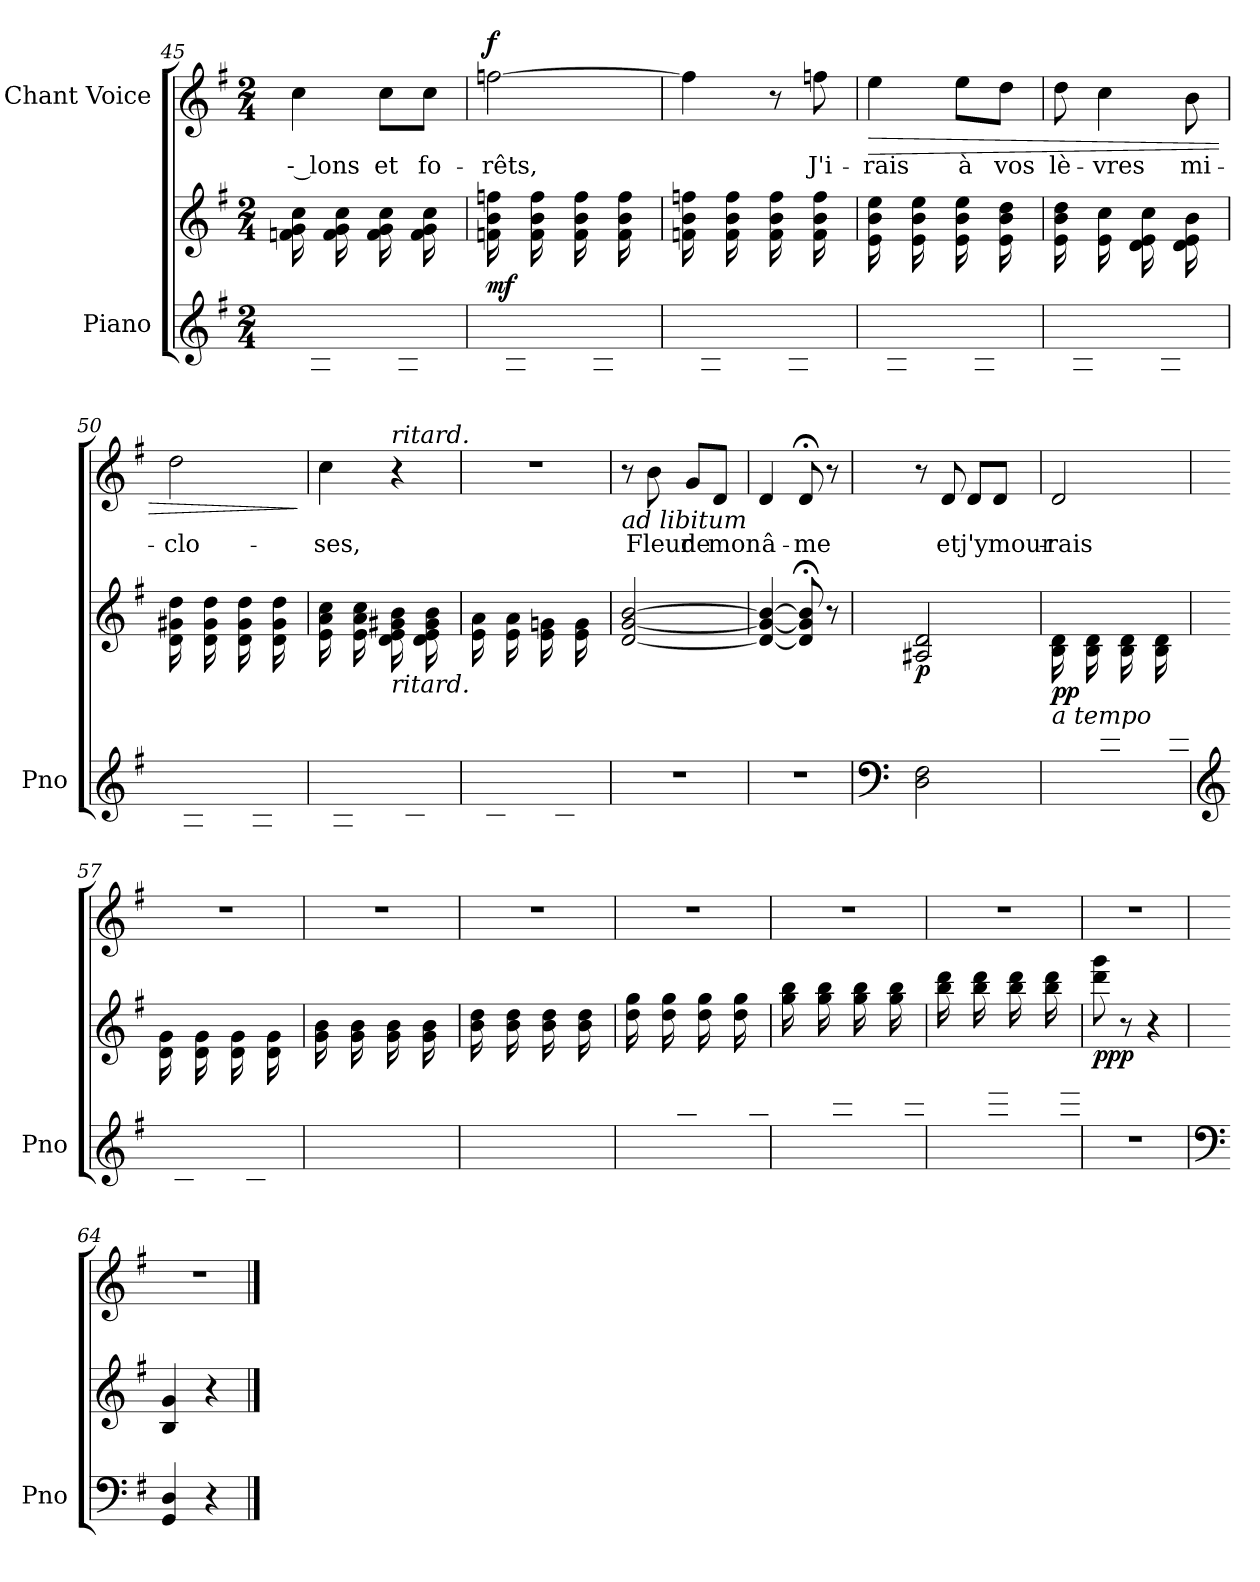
**kern	**kern	**dynam	**kern	**text	**dynam
*part2	*part2	*part2	*part1	*part1	*part1
*staff3	*staff2	*staff2/3	*staff1	*staff1	*staff1
*I"Piano	*	*	*I"Chant Voice	*	*
*I'Pno	*	*	*	*	*
!!LO:PB:g=z
*clefG2	*clefG2	*	*clefG2	*	*
*k[f#]	*k[f#]	*	*k[f#]	*	*
*M2/4	*M2/4	*	*M2/4	*	*
=45	=45	=45	=45	=45	=45
*^	*	*	*	*	*
!	!	!	!	!	!LO:LY:b	!
16ryy	2ryy	16fn\ 16g\ 16cc\LL	.	4cc\	-- lons	.
16A/	.	16ryy	.	.	.	.
16ryy	.	16f\ 16g\ 16cc\	.	.	.	.
16en/JJ	.	16ryy	.	.	.	.
!	!	!	!	!	!LO:LY:b	!
16ryy	.	16f\ 16g\ 16cc\LL	.	8cc\L	et	.
16A/	.	16ryy	.	.	.	.
!	!	!	!	!	!LO:LY:b	!
16ryy	.	16f\ 16g\ 16cc\	.	8cc\J	fo-	.
16e/JJ	.	16ryy	.	.	.	.
=46	=46	=46	=46	=46	=46	=46
!	!	!	!LO:DY:a=2	!	!LO:LY:b	!LO:DY:a
16ryy	2ryy	16fn\ 16b\ 16ffn\LL	mf	[2ffn\	-rêts,	f
16G/ 16d/	.	16ryy	.	.	.	.
16ryy	.	16f\ 16b\ 16ff\	.	.	.	.
16g/JJ	.	16ryy	.	.	.	.
16ryy	.	16f\ 16b\ 16ff\LL	.	.	.	.
16G/ 16d/	.	16ryy	.	.	.	.
16ryy	.	16f\ 16b\ 16ff\	.	.	.	.
16g/JJ	.	16ryy	.	.	.	.
=47	=47	=47	=47	=47	=47	=47
16ryy	2ryy	16fn\ 16b\ 16ffn\LL	.	4ff\]	.	.
16G/ 16d/	.	16ryy	.	.	.	.
16ryy	.	16f\ 16b\ 16ff\	.	.	.	.
16g/JJ	.	16ryy	.	.	.	.
16ryy	.	16f\ 16b\ 16ff\LL	.	8r	.	.
16G/ 16d/	.	16ryy	.	.	.	.
!	!	!	!	!	!LO:LY:b	!
16ryy	.	16f\ 16b\ 16ff\	.	8ffn\	J'i-	.
16g/JJ	.	16ryy	.	.	.	.
!!LO:LB:g=z
=48	=48	=48	=48	=48	=48	=48
!	!	!	!	!	!LO:LY:b	!LO:HP:b
16ryy	2ryy	16e\ 16b\ 16ee\LL	.	4ee\	-rais	>
16G#X/ 16d/	.	16ryy	.	.	.	.
16ryy	.	16e\ 16b\ 16ee\	.	.	.	.
16fn/JJ	.	16ryy	.	.	.	.
!	!	!	!	!	!LO:LY:b	!
16ryy	.	16e\ 16b\ 16ee\LL	.	8ee\L	à	.
16G#/ 16d/	.	16ryy	.	.	.	.
!	!	!	!	!	!LO:LY:b	!
16ryy	.	16e\ 16b\ 16dd\	.	8dd\J	vos	.
16f/JJ	.	16ryy	.	.	.	.
!!LO:LB:g=z
=49	=49	=49	=49	=49	=49	=49
!	!	!	!	!	!LO:LY:b	!
16ryy	2ryy	16e\ 16b\ 16dd\LL	.	8dd\	lè-	.
16G#X/ 16d/	.	16ryy	.	.	.	.
!	!	!	!	!	!LO:LY:b	!
16ryy	.	16e\ 16cc\	.	4cc\	-vres	.
16fn/JJ	.	16ryy	.	.	.	.
16ryy	.	16d\ 16e\ 16cc\LL	.	.	.	.
16G#/ 16d/	.	16ryy	.	.	.	.
!	!	!	!	!	!LO:LY:b	!
16ryy	.	16d\ 16e\ 16b\	.	8b\	mi-	.
16f/JJ	.	16ryy	.	.	.	.
=50	=50	=50	=50	=50	=50	=50
!	!	!	!	!	!LO:LY:b	!
16ryy	2ryy	16d\ 16g#X\ 16dd\LL	.	2dd\	-clo-	.
16A/ 16e/	.	16ryy	.	.	.	.
16ryy	.	16d\ 16g#\ 16dd\	.	.	.	.
16fn/JJ	.	16ryy	.	.	.	.
16ryy	.	16d\ 16g#\ 16dd\LL	.	.	.	.
16A/ 16e/	.	16ryy	.	.	.	.
16ryy	.	16d\ 16g#\ 16dd\	.	.	.	.
16f/JJ	.	16ryy	.	.	.	.
*v	*v	*	*	*	*	*
.	.	.	.	.	]
=51	=51	=51	=51	=51	=51
*^	*	*	*	*	*
!	!	!	!	!	!LO:LY:b	!
16ryy	8ryy	16e\ 16a\ 16cc\LL	.	4cc\	-ses,	.
16A/	.	16ryy	.	.	.	.
16ryy	8ryy	16e\ 16a\ 16cc\	.	.	.	.
16dd/JJ	.	16ryy	.	.	.	.
!	!	!	!	!LO:TX:a:i:t=ritard.	!	!
!	!	!LO:TX:b:i:t=ritard.	!	!	!	!
16ryy	4ryy	16d\ 16e\ 16g#X\ 16b\LL	.	4r	.	.
16B/	.	16ryy	.	.	.	.
16ryy	.	16d\ 16e\ 16g#\ 16b\	.	.	.	.
16cc/JJ	.	16ryy	.	.	.	.
!!LO:LB:g=z
=52	=52	=52	=52	=52	=52	=52
16ryy	2ryy	16e\ 16a\LL	.	2r	.	.
16c/	.	16ryy	.	.	.	.
16ryy	.	16e\ 16a\	.	.	.	.
16b/JJ	.	16ryy	.	.	.	.
16ryy	.	16e\ 16gn\LL	.	.	.	.
16c#X/	.	16ryy	.	.	.	.
16ryy	.	16e\ 16g\	.	.	.	.
16a#X/JJ	.	16ryy	.	.	.	.
*v	*v	*	*	*	*	*
=53	=53	=53	=53	=53	=53
!	!	!	!LO:TX:b:i:t=ad libitum	!	!
2r	[2d/ [2g/ [2b/	.	8r	.	.
!	!	!	!	!LO:LY:b	!
.	.	.	8b\	Fleur	.
!	!	!	!	!LO:LY:b	!
.	.	.	8g/L	de	.
!	!	!	!	!LO:LY:b	!
.	.	.	8d/J	mon	.
!!LO:PB:g=z
=54	=54	=54	=54	=54	=54
!	!	!	!	!LO:LY:b	!
2r	4d/_ 4g/_ 4b/_	.	4d/	â-	.
!	!	!	!	!LO:LY:b	!
.	8d/];< 8g/];< 8b/];<	.	8d;</	-me	.
.	8r	.	8r	.	.
=55	=55	=55	=55	=55	=55
*clefF4	*	*	*	*	*
!	!	!LO:DY:b	!	!	!
2D\ 2F#\	2A#X/ 2d/	p	8r	.	.
!	!	!	!	!LO:LY:b	!
.	.	.	8d/	et	.
!	!	!	!	!LO:LY:b	!
.	.	.	8d/L	j'y	.
!	!	!	!	!LO:LY:b	!
.	.	.	8d/J	mour-	.
=56	=56	=56	=56	=56	=56
*^	*	*	*	*	*
!	!	!LO:TX:b:i:t=a tempo	!	!	!	!
!	!	!	!LO:DY:b	!	!LO:LY:b	!
16ryy	2ryy	16B\ 16d\LL	pp	2d/	-rais	.
16GG/ 16D/ 16G/	.	16ryy	.	.	.	.
16ryy	.	16B\ 16d\	.	.	.	.
16e/JJ	.	16ryy	.	.	.	.
16ryy	.	16B\ 16d\LL	.	.	.	.
16G/	.	16ryy	.	.	.	.
16ryy	.	16B\ 16d\	.	.	.	.
16e/JJ	.	16ryy	.	.	.	.
=57	=57	=57	=57	=57	=57	=57
*clefG2	*	*	*	*	*	*
16ryy	2ryy	16d\ 16g\LL	.	2r	.	.
16B/	.	16ryy	.	.	.	.
16ryy	.	16d\ 16g\	.	.	.	.
16a/JJ	.	16ryy	.	.	.	.
16ryy	.	16d\ 16g\LL	.	.	.	.
16B/	.	16ryy	.	.	.	.
16ryy	.	16d\ 16g\	.	.	.	.
16a/JJ	.	16ryy	.	.	.	.
!!LO:LB:g=z
=58	=58	=58	=58	=58	=58	=58
16ryy	2ryy	16g\ 16b\LL	.	2r	.	.
16d/	.	16ryy	.	.	.	.
16ryy	.	16g\ 16b\	.	.	.	.
16cc/JJ	.	16ryy	.	.	.	.
16ryy	.	16g\ 16b\LL	.	.	.	.
16d/	.	16ryy	.	.	.	.
16ryy	.	16g\ 16b\	.	.	.	.
16cc/JJ	.	16ryy	.	.	.	.
!!LO:LB:g=z
=59	=59	=59	=59	=59	=59	=59
16ryy	2ryy	16b\ 16dd\LL	.	2r	.	.
16g/	.	16ryy	.	.	.	.
16ryy	.	16b\ 16dd\	.	.	.	.
16ee/JJ	.	16ryy	.	.	.	.
16ryy	.	16b\ 16dd\LL	.	.	.	.
16g/	.	16ryy	.	.	.	.
16ryy	.	16b\ 16dd\	.	.	.	.
16ee/JJ	.	16ryy	.	.	.	.
=60	=60	=60	=60	=60	=60	=60
16ryy	2ryy	16dd\ 16gg\LL	.	2r	.	.
16b/	.	16ryy	.	.	.	.
16ryy	.	16dd\ 16gg\	.	.	.	.
16aa/JJ	.	16ryy	.	.	.	.
16ryy	.	16dd\ 16gg\LL	.	.	.	.
16b/	.	16ryy	.	.	.	.
16ryy	.	16dd\ 16gg\	.	.	.	.
16aa/JJ	.	16ryy	.	.	.	.
=61	=61	=61	=61	=61	=61	=61
16ryy	2ryy	16gg\ 16bb\LL	.	2r	.	.
16dd/	.	16ryy	.	.	.	.
16ryy	.	16gg\ 16bb\	.	.	.	.
16ccc/JJ	.	16ryy	.	.	.	.
16ryy	.	16gg\ 16bb\LL	.	.	.	.
16dd/	.	16ryy	.	.	.	.
16ryy	.	16gg\ 16bb\	.	.	.	.
16ccc/JJ	.	16ryy	.	.	.	.
!!LO:LB:g=z
=62	=62	=62	=62	=62	=62	=62
16ryy	2ryy	16bb\ 16ddd\LL	.	2r	.	.
16gg/	.	16ryy	.	.	.	.
16ryy	.	16bb\ 16ddd\	.	.	.	.
16eee/JJ	.	16ryy	.	.	.	.
16ryy	.	16bb\ 16ddd\LL	.	.	.	.
16gg/	.	16ryy	.	.	.	.
16ryy	.	16bb\ 16ddd\	.	.	.	.
16fff#/JJ	.	16ryy	.	.	.	.
*v	*v	*	*	*	*	*
=63	=63	=63	=63	=63	=63
!	!	!LO:DY:b	!	!	!
2r	8ddd\ 8ggg\	ppp	2r	.	.
.	8r	.	.	.	.
.	4r	.	.	.	.
=64	=64	=64	=64	=64	=64
*clefF4	*	*	*	*	*
4GG/ 4D/	4B/ 4g/	.	2r	.	.
4r	4r	.	.	.	.
==	==	==	==	==	==
*-	*-	*-	*-	*-	*-
